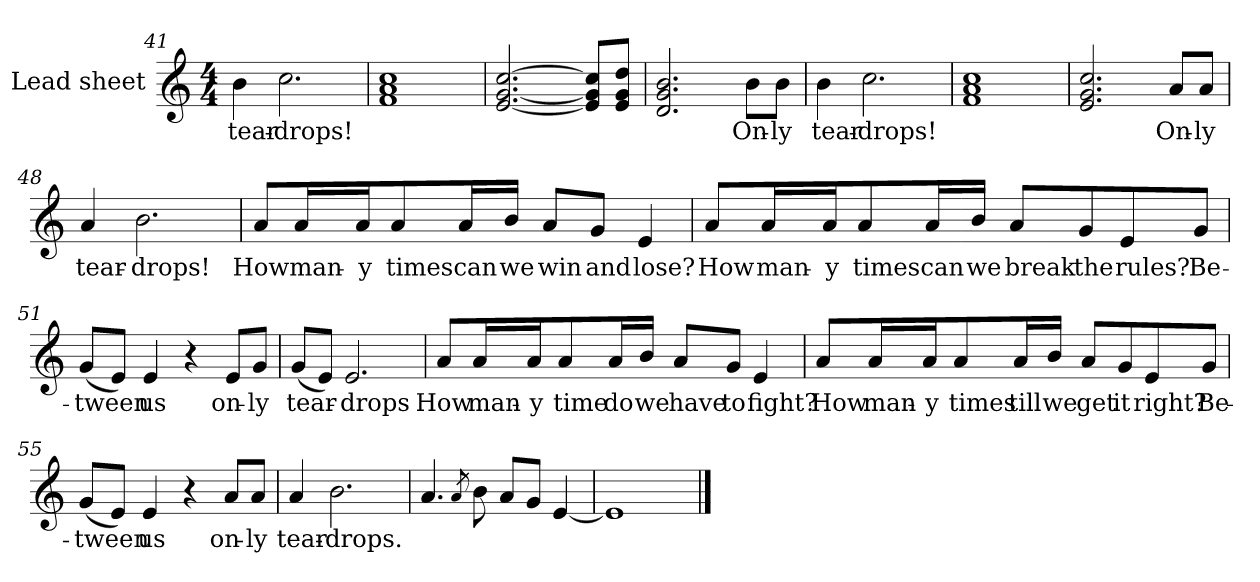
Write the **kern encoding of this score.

**kern	**text
*part1	*part1
*staff1	*staff1
*I"Lead sheet	*
*clefG2	*
*k[]	*
*C:	*
*M4/4	*
=41	=41
!	!LO:LY:b:color=#0000FF
4b	tear-
!	!LO:LY:b:color=#0000FF
2.cc	-drops!
=42	=42
1f 1a 1cc	.
=43	=43
[2.e [2.g [2.cc	.
8e] 8g] 8cc]L	.
8e 8g 8ddJ	.
=44	=44
2.d 2.g 2.b	.
!	!LO:LY:b:color=#0000FF
8bL	On-
!	!LO:LY:b:color=#0000FF
8bJ	-ly
=45	=45
!	!LO:LY:b:color=#0000FF
4b	tear-
!	!LO:LY:b:color=#0000FF
2.cc	-drops!
=46	=46
1f 1a 1cc	.
=47	=47
2.e 2.g 2.cc	.
!	!LO:LY:b:color=#0000FF
8aL	On-
!	!LO:LY:b:color=#0000FF
8aJ	-ly
=48	=48
!	!LO:LY:b:color=#0000FF
4a	tear-
!	!LO:LY:b:color=#0000FF
2.b	-drops!
!!LO:LB:g=z
=49	=49
!	!LO:LY:b:color=#0000FF
8aL	How
!	!LO:LY:b:color=#0000FF
16aL	man-
!	!LO:LY:b:color=#0000FF
16aJ	-y
!	!LO:LY:b:color=#0000FF
8a	times
!	!LO:LY:b:color=#0000FF
16aL	can
!	!LO:LY:b:color=#0000FF
16bJJ	we
!	!LO:LY:b:color=#0000FF
8aL	win
!	!LO:LY:b:color=#0000FF
8gJ	and
!	!LO:LY:b:color=#0000FF
4e	lose?
=50	=50
!	!LO:LY:b:color=#0000FF
8aL	How
!	!LO:LY:b:color=#0000FF
16aL	man-
!	!LO:LY:b:color=#0000FF
16aJ	-y
!	!LO:LY:b:color=#0000FF
8a	times
!	!LO:LY:b:color=#0000FF
16aL	can
!	!LO:LY:b:color=#0000FF
16bJJ	we
!	!LO:LY:b:color=#0000FF
8aL	break
!	!LO:LY:b:color=#0000FF
8g	the
!	!LO:LY:b:color=#0000FF
8e	rules?
!	!LO:LY:b:color=#0000FF
8gJ	Be-
=51	=51
!	!LO:LY:b:color=#0000FF
(8gL	-tween
8eJ)	.
!	!LO:LY:b:color=#0000FF
4e	us
4r	.
!	!LO:LY:b:color=#0000FF
8eL	on-
!	!LO:LY:b:color=#0000FF
8gJ	-ly
=52	=52
!	!LO:LY:b:color=#0000FF
(8gL	tear-
8eJ)	.
!	!LO:LY:b:color=#0000FF
2.e	-drops
!!LO:LB:g=z
=53	=53
!	!LO:LY:b:color=#0000FF
8aL	How
!	!LO:LY:b:color=#0000FF
16aL	man-
!	!LO:LY:b:color=#0000FF
16aJ	-y
!	!LO:LY:b:color=#0000FF
8a	time
!	!LO:LY:b:color=#0000FF
16aL	do
!	!LO:LY:b:color=#0000FF
16bJJ	we
!	!LO:LY:b:color=#0000FF
8aL	have
!	!LO:LY:b:color=#0000FF
8gJ	to
!	!LO:LY:b:color=#0000FF
4e	fight?
=54	=54
!	!LO:LY:b:color=#0000FF
8aL	How
!	!LO:LY:b:color=#0000FF
16aL	man-
!	!LO:LY:b:color=#0000FF
16aJ	-y
!	!LO:LY:b:color=#0000FF
8a	times
!	!LO:LY:b:color=#0000FF
16aL	till
!	!LO:LY:b:color=#0000FF
16bJJ	we
!	!LO:LY:b:color=#0000FF
8aL	get
!	!LO:LY:b:color=#0000FF
8g	it
!	!LO:LY:b:color=#0000FF
8e	right?
!	!LO:LY:b:color=#0000FF
8gJ	Be-
=55	=55
!	!LO:LY:b:color=#0000FF
(8gL	-tween
8eJ)	.
!	!LO:LY:b:color=#0000FF
4e	us
4r	.
!	!LO:LY:b:color=#0000FF
8aL	on-
!	!LO:LY:b:color=#0000FF
8aJ	-ly
=56	=56
!	!LO:LY:b:color=#0000FF
4a	tear-
!	!LO:LY:b:color=#0000FF
2.b	-drops.
=57	=57
4.a	.
8qa	.
8b	.
8aL	.
8gJ	.
[4e	.
=58	=58
1e]	.
==	==
*-	*-
